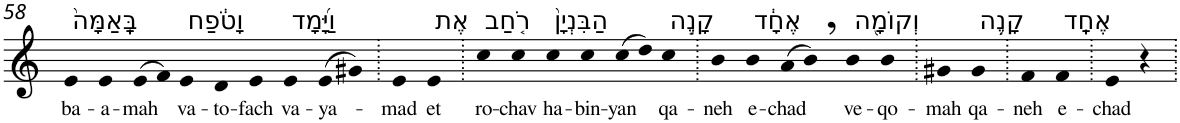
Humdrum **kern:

**kern	**text
*part1	*part1
*staff1	*staff1
*I"Piano	*
*I'Pno	*
!!LO:PB:g=z
*clefG2	*
*k[]	*
=58	=58
!LO:TX:a:t=בָּֽאַמָּה֙	!
!	!LO:LY:b
4e	ba-
!	!LO:LY:b
4e	-a-
!	!LO:LY:b
(>8e	-mah
8f)	.
!LO:TX:a:t=וָטֹ֔פַח	!
!	!LO:LY:b
4e	va-
!	!LO:LY:b
4d	-to-
!	!LO:LY:b
4e	-fach
!LO:TX:a:t=וַיָּ֜מָד	!
!	!LO:LY:b
4e	va-
!	!LO:LY:b
(>8e	-ya-
8g#X)	.
=59.	=59.
!	!LO:LY:b
4e	-mad
!LO:TX:a:t=אֶת	!
!	!LO:LY:b
4e	et
=60.	=60.
!LO:TX:a:t=רֹ֤חַב	!
!	!LO:LY:b
4cc	ro-
!	!LO:LY:b
4cc	-chav
!LO:TX:a:t=הַבִּנְיָן֙	!
!	!LO:LY:b
4cc	ha-
!	!LO:LY:b
4cc	-bin-
!	!LO:LY:b
(>8cc	-yan
8dd)	.
!LO:TX:a:t=קָנֶ֣ה	!
!	!LO:LY:b
4cc	qa-
=61.	=61.
!	!LO:LY:b
4b	-neh
!LO:TX:a:t=אֶחָ֔ד	!
!	!LO:LY:b
4b	e-
!	!LO:LY:b
(>8a	-chad
8b,)	.
!LO:TX:a:t=וְקוֹמָ֖ה	!
!	!LO:LY:b
4b	ve-
!	!LO:LY:b
4b	-qo-
=62.	=62.
!	!LO:LY:b
4g#X	-mah
!LO:TX:a:t=קָנֶ֥ה	!
!	!LO:LY:b
4g#	qa-
=63.	=63.
!	!LO:LY:b
4f	-neh
!LO:TX:a:t=אֶחָֽד	!
!	!LO:LY:b
4f	e-
=64.	=64.
!	!LO:LY:b
4e	-chad
4r	.
=.	=.
*-	*-
